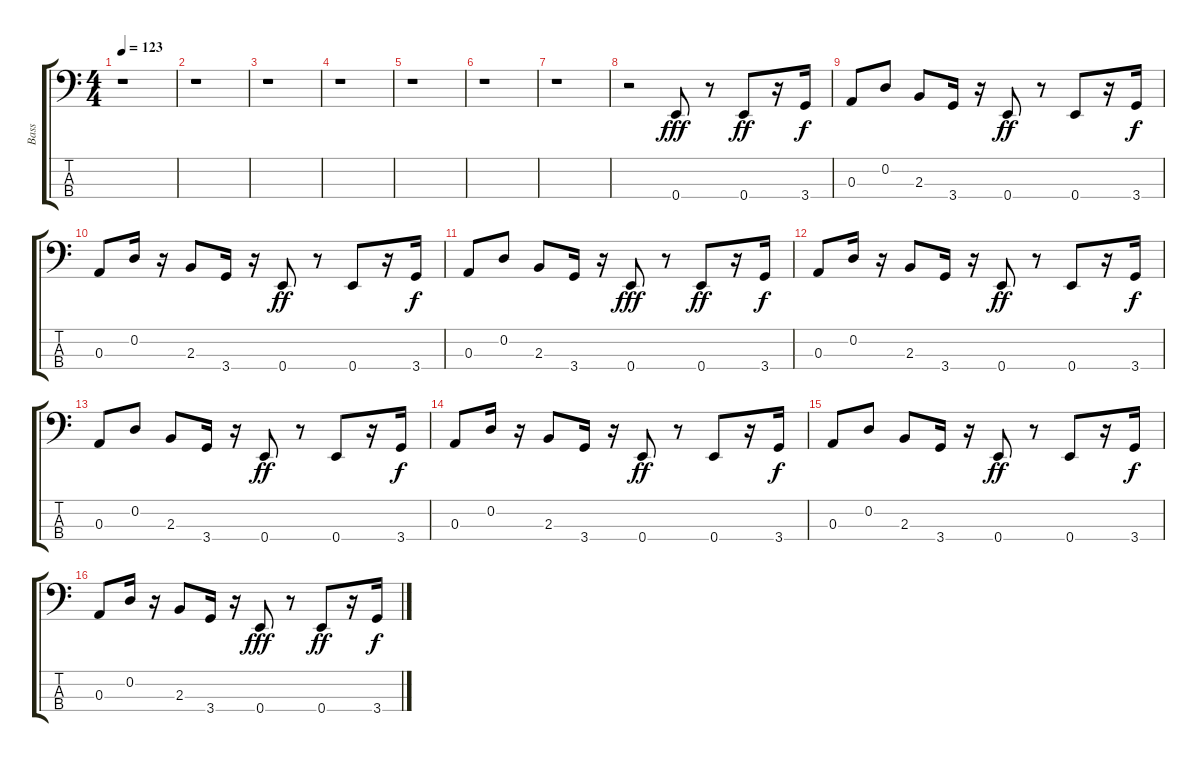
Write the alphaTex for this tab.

\track ("Bass" "Bass") {instrument fretlessbass}
\staff {score tabs}
\tuning (G2 D2 A1 E1) {hide}
\ts (4 4)
\tempo 123
\clef f4
\ks c
r.1{dy fff} |
r.1 |
r.1 |
r.1 |
r.1 |
r.1 |
r.1 |
r.2 0.4.8 r.8 0.4.8{dy ff} r.16 3.4.16{dy f} |
0.3.8 0.2.8 2.3.8 3.4.16 r.16 0.4.8{dy ff} r.8 0.4.8 r.16 3.4.16{dy f} |
0.3.8 0.2.16 r.16 2.3.8 3.4.16 r.16 0.4.8{dy ff} r.8 0.4.8 r.16 3.4.16{dy f} |
0.3.8 0.2.8 2.3.8 3.4.16 r.16 0.4.8{dy fff} r.8 0.4.8{dy ff} r.16 3.4.16{dy f} |
0.3.8 0.2.16 r.16 2.3.8 3.4.16 r.16 0.4.8{dy ff} r.8 0.4.8 r.16 3.4.16{dy f} |
0.3.8 0.2.8 2.3.8 3.4.16 r.16 0.4.8{dy ff} r.8 0.4.8 r.16 3.4.16{dy f} |
0.3.8 0.2.16 r.16 2.3.8 3.4.16 r.16 0.4.8{dy ff} r.8 0.4.8 r.16 3.4.16{dy f} |
0.3.8 0.2.8 2.3.8 3.4.16 r.16 0.4.8{dy ff} r.8 0.4.8 r.16 3.4.16{dy f} |
0.3.8 0.2.16 r.16 2.3.8 3.4.16 r.16 0.4.8{dy fff} r.8 0.4.8{dy ff} r.16 3.4.16{dy f}
